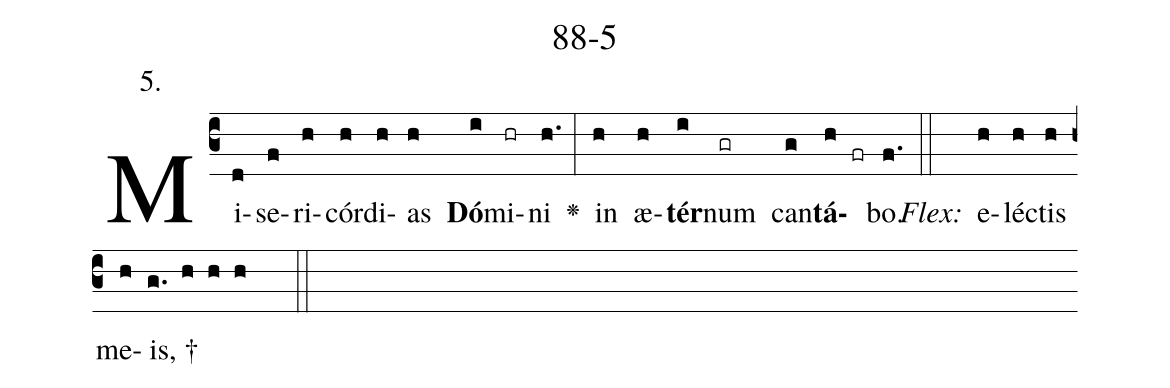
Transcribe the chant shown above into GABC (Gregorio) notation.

name: 88-5;
annotation: 5.;
%%
(c3)Mi(d)se(f)ri(h)cór(h)di(h)as(h) <b>Dó</b>(i)mi(hr)ni(h.) <v>\greheightstar</v>(:) in(h) æ(h)<b>tér</b>(i)num(gr) can(g)<b>tá</b>(h fr)bo.(f.) (::)
<i>Flex:</i>()  e(h)léc(h)tis(h) me(h)is, †(g. h h h  ::)

%E(h) u(h) o(i) u(g) a(h) e.(f.) (::)
